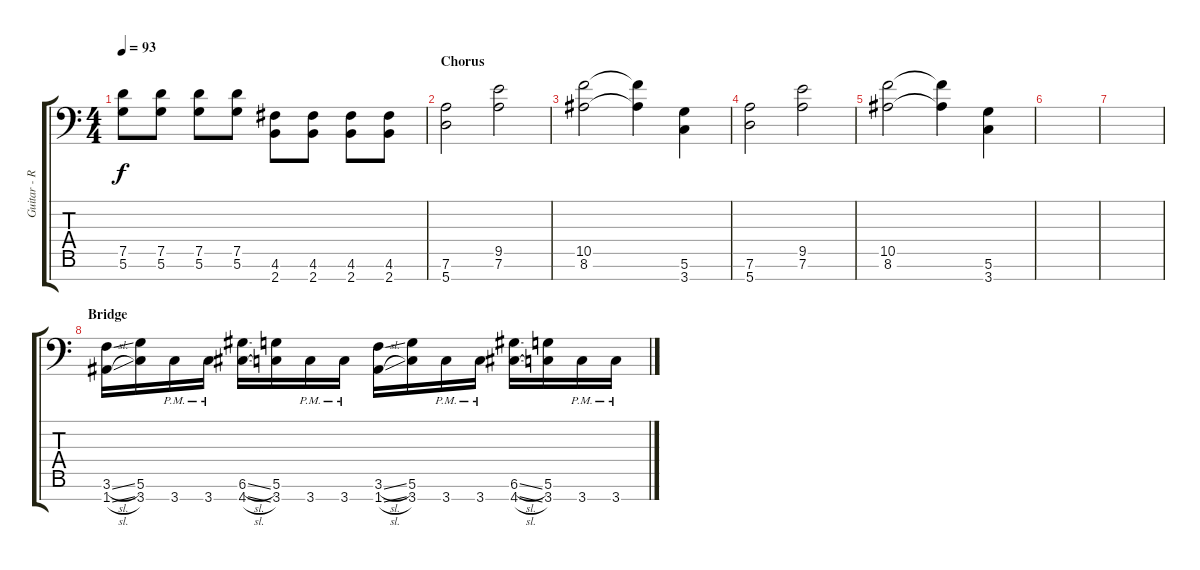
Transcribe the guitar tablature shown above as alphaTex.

\track ("Guitar - Rhytm" "Guitar - R") {instrument distortionguitar}
\staff {score tabs}
\tuning (D4 A3 F3 C3 G2 D2 A1) {hide}
\ts (4 4)
\tempo 93
\clef f4
\ks c
(7.5 5.6).8{dy f} (7.5 5.6).8 (7.5 5.6).8 (7.5 5.6).8 (4.6 2.7).8 (4.6 2.7).8 (4.6 2.7).8 (4.6 2.7).8 |
\section ("" "Chorus")
(7.6 5.7).2 (9.5 7.6).2 |
(10.5 8.6).2 (10.5{t} 8.6{t}).4 (5.6 3.7).4 |
(7.6 5.7).2 (9.5 7.6).2 |
(10.5 8.6).2 (10.5{t} 8.6{t}).4 (5.6 3.7).4 |
|
|
\section ("" "Bridge")
(3.6{sl} 1.7{sl}).16 (5.6 3.7).16 3.7{pm}.16 3.7{pm}.16 (6.6{sl} 4.7{sl}).16 (5.6 3.7).16 3.7{pm}.16 3.7{pm}.16 (3.6{sl} 1.7{sl}).16 (5.6 3.7).16 3.7{pm}.16 3.7{pm}.16 (6.6{sl} 4.7{sl}).16 (5.6 3.7).16 3.7{pm}.16 3.7{pm}.16
